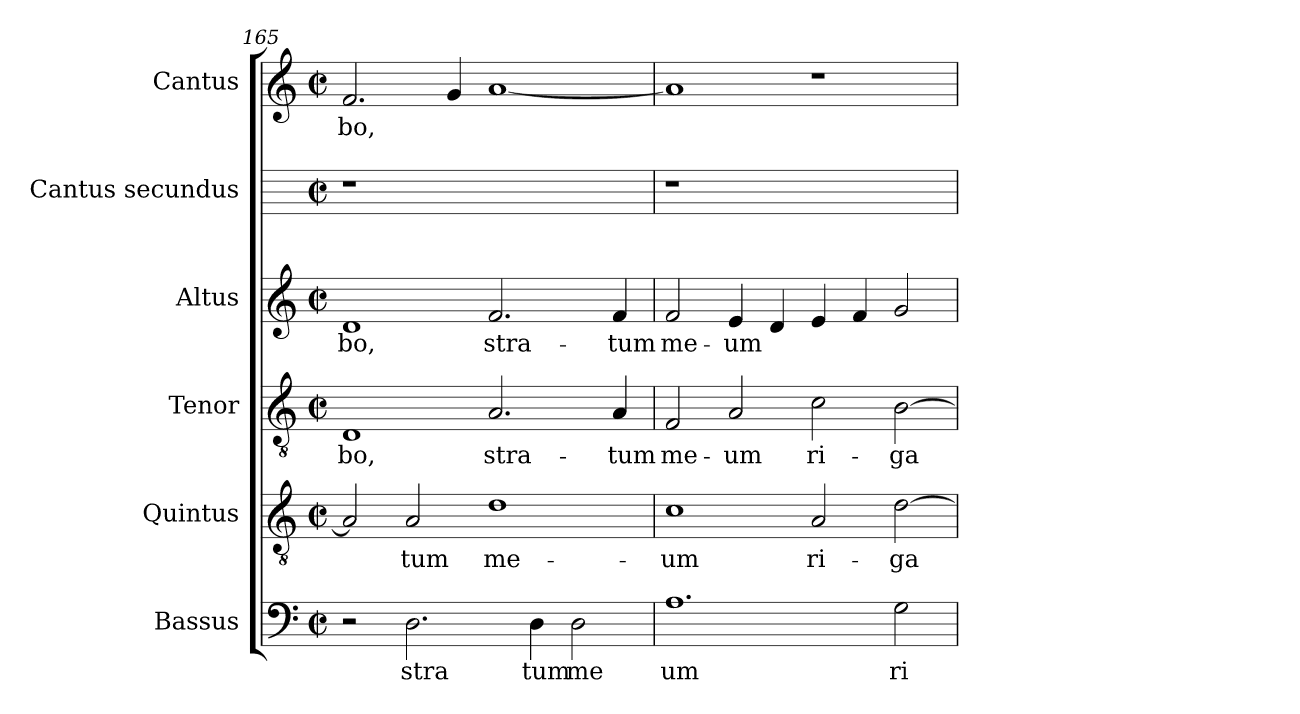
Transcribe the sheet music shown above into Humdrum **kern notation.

**kern	**text	**kern	**text	**kern	**text	**kern	**text	**kern	**kern	**text
*part6	*part6	*part5	*part5	*part4	*part4	*part3	*part3	*part2	*part1	*part1
*staff6	*staff6	*staff5	*staff5	*staff4	*staff4	*staff3	*staff3	*staff2	*staff1	*staff1
*I"Bassus	*	*I"Quintus	*	*I"Tenor	*	*I"Altus	*	*I"Cantus  secundus	*I"Cantus	*
*I'B	*	*I'Q	*	*I'T	*	*I'A	*	*	*I'C	*
*clefF4	*	*clefGv2	*	*clefGv2	*	*clefG2	*	*	*clefG2	*
*k[]	*	*k[]	*	*k[]	*	*k[]	*	*k[]	*k[]	*
*C:	*	*C:	*	*C:	*	*C:	*	*C:	*C:	*
*M2/2	*	*M2/2	*	*M2/2	*	*M2/2	*	*M2/2	*M2/2	*
*met(c|)	*	*met(c|)	*	*met(c|)	*	*met(c|)	*	*met(c|)	*met(c|)	*
=165	=165	=165	=165	=165	=165	=165	=165	=165	=165	=165
!	!	!	!LO:LY:b:cj	!	!LO:LY:b:cj	!	!LO:LY:b:cj	!	!	!LO:LY:b:cj
2r	.	2A/]	--	1D	-bo,	1d	-bo,	1r	2.f/	bo,
!	!LO:LY:b:cj	!	!LO:LY:b:cj	!	!	!	!	!	!	!
2.D\	stra	2A/	-tum	.	.	.	.	.	.	.
!	!	!	!	!	!	!	!	!	!	!LO:LY:b:cj
.	.	.	.	.	.	.	.	.	4g/	.
!	!	!	!LO:LY:b:cj	!	!LO:LY:b:cj	!	!LO:LY:b:cj	!	!	!LO:LY:b:cj
.	.	1d	me-	2.A/	stra-	2.f/	stra-	1ryy	[<1a	.
!	!LO:LY:b:cj	!	!	!	!	!	!	!	!	!
4D\	tum	.	.	.	.	.	.	.	.	.
!	!LO:LY:b:cj	!	!	!	!	!	!	!	!	!
2D\	me	.	.	.	.	.	.	.	.	.
!	!	!	!	!	!LO:LY:b:cj	!	!LO:LY:b:cj	!	!	!
.	.	.	.	4A/	-tum	4f/	-tum	.	.	.
=166	=166	=166	=166	=166	=166	=166	=166	=166	=166	=166
!	!LO:LY:b:cj	!	!LO:LY:b:cj	!	!LO:LY:b:cj	!	!LO:LY:b:cj	!	!	!LO:LY:b:cj
1.A	um	1c	-um	2F/	me-	2f/	me-	1r	1a]	.
!	!	!	!	!	!LO:LY:b:cj	!	!LO:LY:b:cj	!	!	!
.	.	.	.	2A/	-um	4e/	-um	.	.	.
!	!	!	!	!	!	!	!LO:LY:b:cj	!	!	!
.	.	.	.	.	.	4d/	.	.	.	.
!	!	!	!LO:LY:b:cj	!	!LO:LY:b:cj	!	!LO:LY:b:cj	!	!	!
.	.	2A/	ri-	2c\	ri-	4e/	.	1ryy	1r	.
!	!	!	!	!	!	!	!LO:LY:b:cj	!	!	!
.	.	.	.	.	.	4f/	.	.	.	.
!	!LO:LY:b:cj	!	!LO:LY:b:cj	!	!LO:LY:b:cj	!	!LO:LY:b:cj	!	!	!
2G\	ri	[>2d\	-ga-	[>2B\	-ga-	2g/	.	.	.	.
=	=	=	=	=	=	=	=	=	=	=
*-	*-	*-	*-	*-	*-	*-	*-	*-	*-	*-
